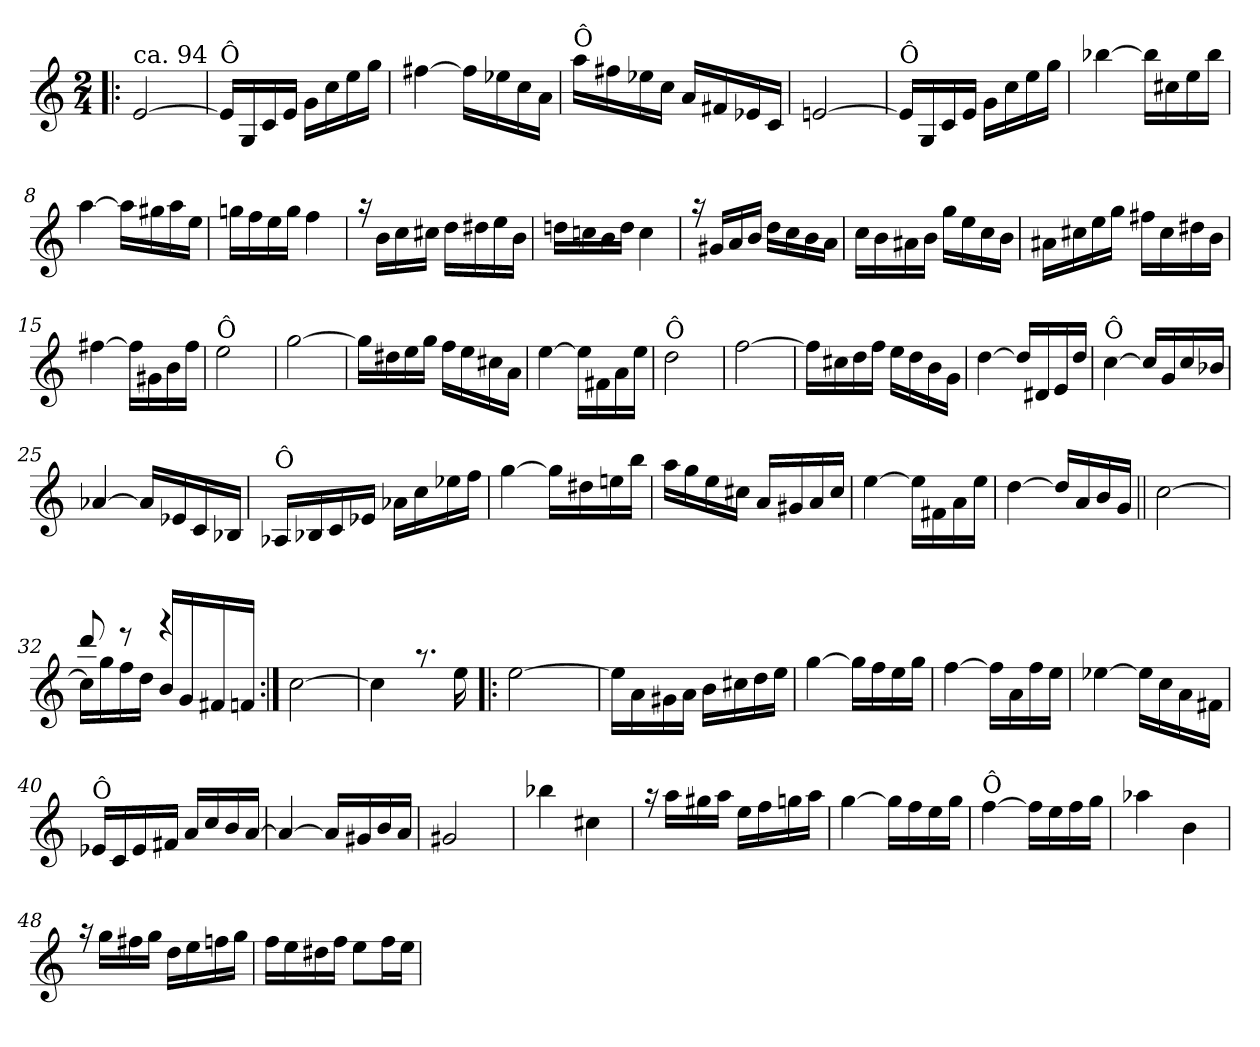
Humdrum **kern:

**kern
*part1
*staff1
*clefG2
*k[]
*C:
*M2/4
=1!|:
*^
!LO:TX:a:t=ca. 94	!
[<2e/	2ryy
=2	=2
!LO:TX:a:t=Ô	!
16e/LL]	2ryy
16G/	.
16c/	.
16e/JJ	.
16g\LL	.
16cc\	.
16ee\	.
16gg\JJ	.
=3	=3
[<4ff#X\	2ryy
16ff#\LL]	.
16ee-X\	.
16cc\	.
16a\JJ	.
=4	=4
!LO:TX:a:t=Ô	!
16aa\LL	2ryy
16ff#X\	.
16ee-X\	.
16cc\JJ	.
16a/LL	.
16f#X/	.
16e-X/	.
16c/JJ	.
!!LO:LB:g=z	!!
=5	=5
[>2en/	2ryy
=6	=6
!LO:TX:a:t=Ô	!
16e/LL]	2ryy
16G/	.
16c/	.
16e/JJ	.
16g\LL	.
16cc\	.
16ee\	.
16gg\JJ	.
=7	=7
[<4bb-X\	2ryy
16bb-\LL]	.
16cc#X\	.
16ee\	.
16bb-\JJ	.
=8	=8
[<4aa\	2ryy
16aa\LL]	.
16gg#X\	.
16aa\	.
16ee\JJ	.
=9	=9
16ggn\LL	2ryy
16ff\	.
16ee\	.
16gg\JJ	.
4ff\	.
!!LO:LB:g=z	!!
=10	=10
16raa	2ryy
16b\LL	.
16cc\	.
16cc#X\JJ	.
16dd\LL	.
16dd#X\	.
16ee\	.
16b\JJ	.
=11	=11
16ddn\LL	2ryy
16ccn\	.
16b\	.
16dd\JJ	.
4cc\	.
=12	=12
16raa	2ryy
16g#X/LL	.
16a/	.
16b/JJ	.
16dd\LL	.
16cc\	.
16b\	.
16a\JJ	.
=13	=13
16cc\LL	2ryy
16b\	.
16a#X\	.
16b\JJ	.
16gg\LL	.
16ee\	.
16cc\	.
16b\JJ	.
=14	=14
16a#X\LL	4ryy
16cc#X\	.
16ee\	.
16gg\JJ	.
16ff#X\LL	4ryy
16cc#\	.
16dd#X\	.
16b\JJ	.
!!LO:LB:g=z	!!
=15	=15
[<4ff#X\	2ryy
16ff#\LL]	.
16g#X\	.
16b\	.
16ff#\JJ	.
=16	=16
!LO:TX:a:t=Ô	!
2ee\	2ryy
=17	=17
[<2gg\	2ryy
=18	=18
16gg\LL]	2ryy
16dd#X\	.
16ee\	.
16gg\JJ	.
16ff\LL	.
16ee\	.
16cc#X\	.
16a\JJ	.
=19	=19
[<4ee\	2ryy
16ee\LL]	.
16f#X\	.
16a\	.
16ee\JJ	.
!!LO:LB:g=z	!!
=20	=20
!LO:TX:a:t=Ô	!
2dd\	2ryy
=21	=21
[<2ff\	2ryy
=22	=22
16ff\LL]	2ryy
16cc#X\	.
16dd\	.
16ff\JJ	.
16ee\LL	.
16dd\	.
16b\	.
16g\JJ	.
=23	=23
[<4dd\	2ryy
16dd/LL]	.
16d#X/	.
16e/	.
16dd/JJ	.
=24	=24
!LO:TX:a:t=Ô	!
[<4cc\	2ryy
16cc/LL]	.
16g/	.
16cc/	.
16b-X/JJ	.
!!LO:LB:g=z	!!
=25	=25
[>4a-X/	2ryy
16a-/LL]	.
16e-X/	.
16c/	.
16B-X/JJ	.
=26	=26
!LO:TX:a:t=Ô	!
16A-X/LL	2ryy
16B-X/	.
16c/	.
16e-X/JJ	.
16a-X\LL	.
16cc\	.
16ee-X\	.
16ff\JJ	.
=27	=27
[<4gg\	2ryy
16gg\LL]	.
16dd#X\	.
16een\	.
16bb\JJ	.
=28	=28
16aa\LL	2ryy
16gg\	.
16ee\	.
16cc#X\JJ	.
16a/LL	.
16g#X/	.
16a/	.
16cc#/JJ	.
=29	=29
[<4ee\	2ryy
16ee\LL]	.
16f#X\	.
16a\	.
16ee\JJ	.
!!LO:LB:g=z	!!
=30	=30
[<4dd\	2ryy
16dd/LL]	.
16a/	.
16b/	.
16g/JJ	.
=31||	=31||
[<2cc\	2ryy
=32	=32
*	*^
16cc\LL]	8ryy	8ddd!/
16gg\	.	.
16ff\	8ryy	8reee
16dd\JJ	.	.
16b/LL	4ryy	4rfff
16g/	.	.
16f#X/	.	.
16fn/JJ	.	.
*	*v	*v
=33:|!	=33:|!
[<2cc\	2ryy
=34	=34
4cc\]	4ryy
8.raa	4ryy
16ee\	.
!!LO:LB:g=z	!!
=35!|:	=35!|:
[<2ee\	4ryy
.	4ryy
=36	=36
16ee\LL]	4ryy
16a\	.
16g#X\	.
16a\JJ	.
16b\LL	4ryy
16cc#X\	.
16dd\	.
16ee\JJ	.
=37	=37
[<4gg\	4ryy
16gg\LL]	4ryy
16ff\	.
16ee\	.
16gg\JJ	.
=38	=38
[<4ff\	2ryy
16ff\LL]	.
16a\	.
16ff\	.
16ee\JJ	.
!!LO:LB:g=z	!!
=39	=39
[<4ee-X\	2ryy
16ee-\LL]	.
16cc\	.
16a\	.
16f#X\JJ	.
=40	=40
!LO:TX:a:t=Ô	!
16e-X/LL	2ryy
16c/	.
16e-/	.
16f#X/JJ	.
16a/LL	.
16cc/	.
16b/	.
[>16a/JJ	.
=41	=41
4a/_	2ryy
16a/LL]	.
16g#X/	.
16b/	.
16a/JJ	.
=42	=42
2g#X/	2ryy
=43	=43
4bb-X\	2ryy
4cc#X\	.
!!LO:LB:g=z	!!
=44	=44
16raa	2ryy
16aa\LL	.
16gg#X\	.
16aa\JJ	.
16ee\LL	.
16ff\	.
16ggn\	.
16aa\JJ	.
=45	=45
[<4gg\	2ryy
16gg\LL]	.
16ff\	.
16ee\	.
16gg\JJ	.
=46	=46
!LO:TX:a:t=Ô	!
[<4ff\	2ryy
16ff\LL]	.
16ee\	.
16ff\	.
16gg\JJ	.
=47	=47
4aa-X\	2ryy
4b\	.
=48	=48
16raa	2ryy
16gg\LL	.
16ff#X\	.
16gg\JJ	.
16dd\LL	.
16ee\	.
16ffn\	.
16gg\JJ	.
!!LO:PB:g=z	!!
=49	=49
16ff\LL	2ryy
16ee\	.
16dd#X\	.
16ff\JJ	.
8ee\L	.
16ff\L	.
16ee\JJ	.
*v	*v
=
*-
